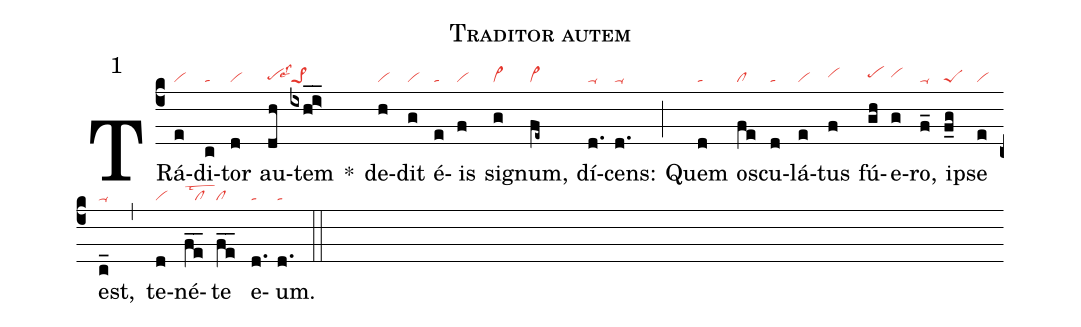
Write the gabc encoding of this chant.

name:Traditor autem;
mode:1;
nabc-lines:1;
%%
(c4)
TRá(e|vi)di(c|ta)tor(d|vi) au(dh|pehglss3)tem(ixh_i>_|```pe>1lse4) *()
de(h|vi)dit(g|vi) é(e|ta)is(f|vi) si(g|vi>)gnum,(fe~|vi>) dí(d.|ta-)cens:(d.|ta-) (;)
Quem(d|ta) o(fe|cl)scu(d|ta)lá(e|vi)tus(f|vihh) fú(gh|pehh)e(g|vihh)ro,(f_|ta-)
i(f_g|peS)pse(e|vi) est,(c_|ta-) (,)
te(d|vi)né(fe__|cllstw2)te(fe__|cl) e(d.|ta)um.(d.///|ta) (::)
